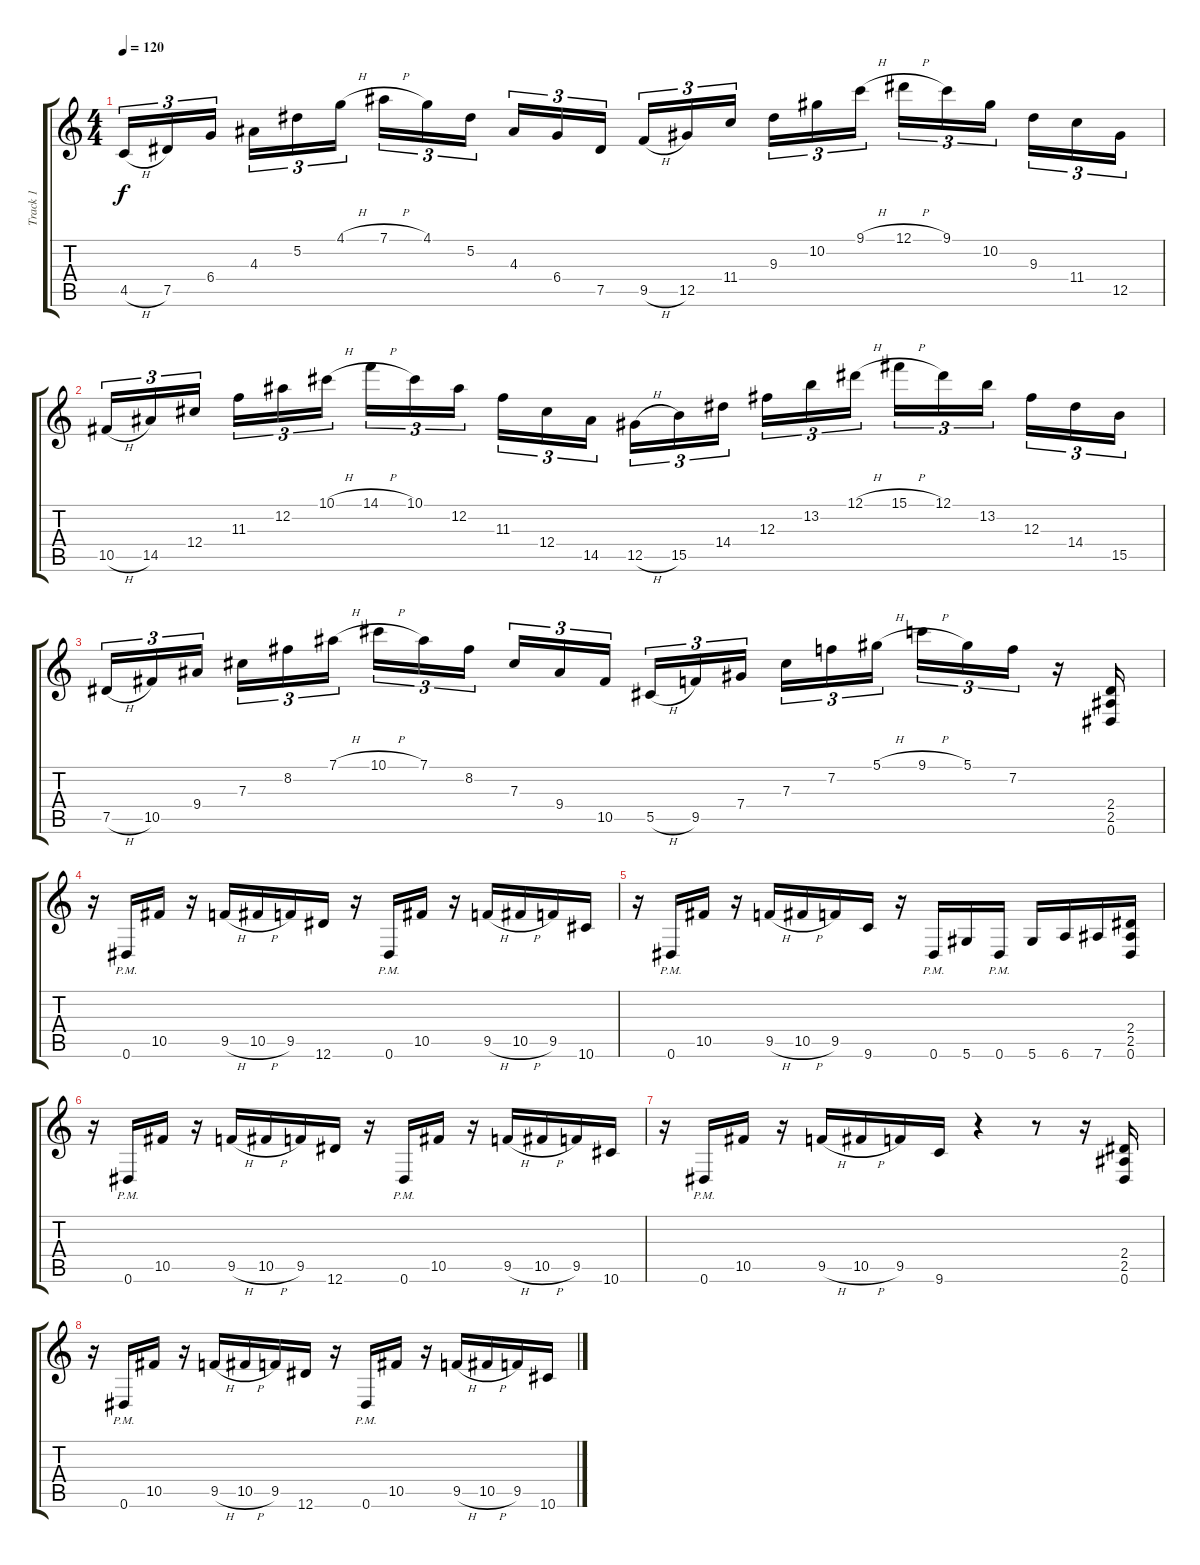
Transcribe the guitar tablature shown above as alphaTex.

\track ("Track 1" "Track 1") {instrument overdrivenguitar}
\staff {score tabs}
\tuning (Eb4 Bb3 Gb3 Db3 Ab2 Eb2) {hide}
\ts (4 4)
\tempo 120
\clef g2
\ks c
4.5{h}.16{tu (3 2) dy f} 7.5.16{tu (3 2)} 6.4.16{tu (3 2) beam splitsecondary} 4.3.16{tu (3 2)} 5.2.16{tu (3 2)} 4.1{h}.16{tu (3 2)} 7.1{h}.16{tu (3 2)} 4.1.16{tu (3 2)} 5.2.16{tu (3 2) beam splitsecondary} 4.3.16{tu (3 2)} 6.4.16{tu (3 2)} 7.5.16{tu (3 2)} 9.5{h}.16{tu (3 2)} 12.5.16{tu (3 2)} 11.4.16{tu (3 2) beam splitsecondary} 9.3.16{tu (3 2)} 10.2.16{tu (3 2)} 9.1{h}.16{tu (3 2)} 12.1{h}.16{tu (3 2)} 9.1.16{tu (3 2)} 10.2.16{tu (3 2) beam splitsecondary} 9.3.16{tu (3 2)} 11.4.16{tu (3 2)} 12.5.16{tu (3 2)} |
10.5{h}.16{tu (3 2)} 14.5.16{tu (3 2)} 12.4.16{tu (3 2) beam splitsecondary} 11.3.16{tu (3 2)} 12.2.16{tu (3 2)} 10.1{h}.16{tu (3 2)} 14.1{h}.16{tu (3 2)} 10.1.16{tu (3 2)} 12.2.16{tu (3 2) beam splitsecondary} 11.3.16{tu (3 2)} 12.4.16{tu (3 2)} 14.5.16{tu (3 2)} 12.5{h}.16{tu (3 2)} 15.5.16{tu (3 2)} 14.4.16{tu (3 2) beam splitsecondary} 12.3.16{tu (3 2)} 13.2.16{tu (3 2)} 12.1{h}.16{tu (3 2)} 15.1{h}.16{tu (3 2)} 12.1.16{tu (3 2)} 13.2.16{tu (3 2) beam splitsecondary} 12.3.16{tu (3 2)} 14.4.16{tu (3 2)} 15.5.16{tu (3 2)} |
7.5{h}.16{tu (3 2)} 10.5.16{tu (3 2)} 9.4.16{tu (3 2) beam splitsecondary} 7.3.16{tu (3 2)} 8.2.16{tu (3 2)} 7.1{h}.16{tu (3 2)} 10.1{h}.16{tu (3 2)} 7.1.16{tu (3 2)} 8.2.16{tu (3 2) beam splitsecondary} 7.3.16{tu (3 2)} 9.4.16{tu (3 2)} 10.5.16{tu (3 2)} 5.5{h}.16{tu (3 2)} 9.5.16{tu (3 2)} 7.4.16{tu (3 2) beam splitsecondary} 7.3.16{tu (3 2)} 7.2.16{tu (3 2)} 5.1{h}.16{tu (3 2)} 9.1{h}.16{tu (3 2)} 5.1.16{tu (3 2)} 7.2.16{tu (3 2)} r.16 (2.4 2.5 0.6).16 |
r.16 0.6{pm}.16 10.5.16 r.16 9.5{h}.16 10.5{h}.16 9.5.16 12.6.16 r.16 0.6{pm}.16 10.5.16 r.16 9.5{h}.16 10.5{h}.16 9.5.16 10.6.16 |
r.16 0.6{pm}.16 10.5.16 r.16 9.5{h}.16 10.5{h}.16 9.5.16 9.6.16 r.16 0.6{pm}.16 5.6.16 0.6{pm}.16 5.6.16 6.6.16 7.6.16 (2.4 2.5 0.6).16 |
r.16 0.6{pm}.16 10.5.16 r.16 9.5{h}.16 10.5{h}.16 9.5.16 12.6.16 r.16 0.6{pm}.16 10.5.16 r.16 9.5{h}.16 10.5{h}.16 9.5.16 10.6.16 |
r.16 0.6{pm}.16 10.5.16 r.16 9.5{h}.16 10.5{h}.16 9.5.16 9.6.16 r.4 r.8 r.16 (2.4 2.5 0.6).16 |
r.16 0.6{pm}.16 10.5.16 r.16 9.5{h}.16 10.5{h}.16 9.5.16 12.6.16 r.16 0.6{pm}.16 10.5.16 r.16 9.5{h}.16 10.5{h}.16 9.5.16 10.6.16
